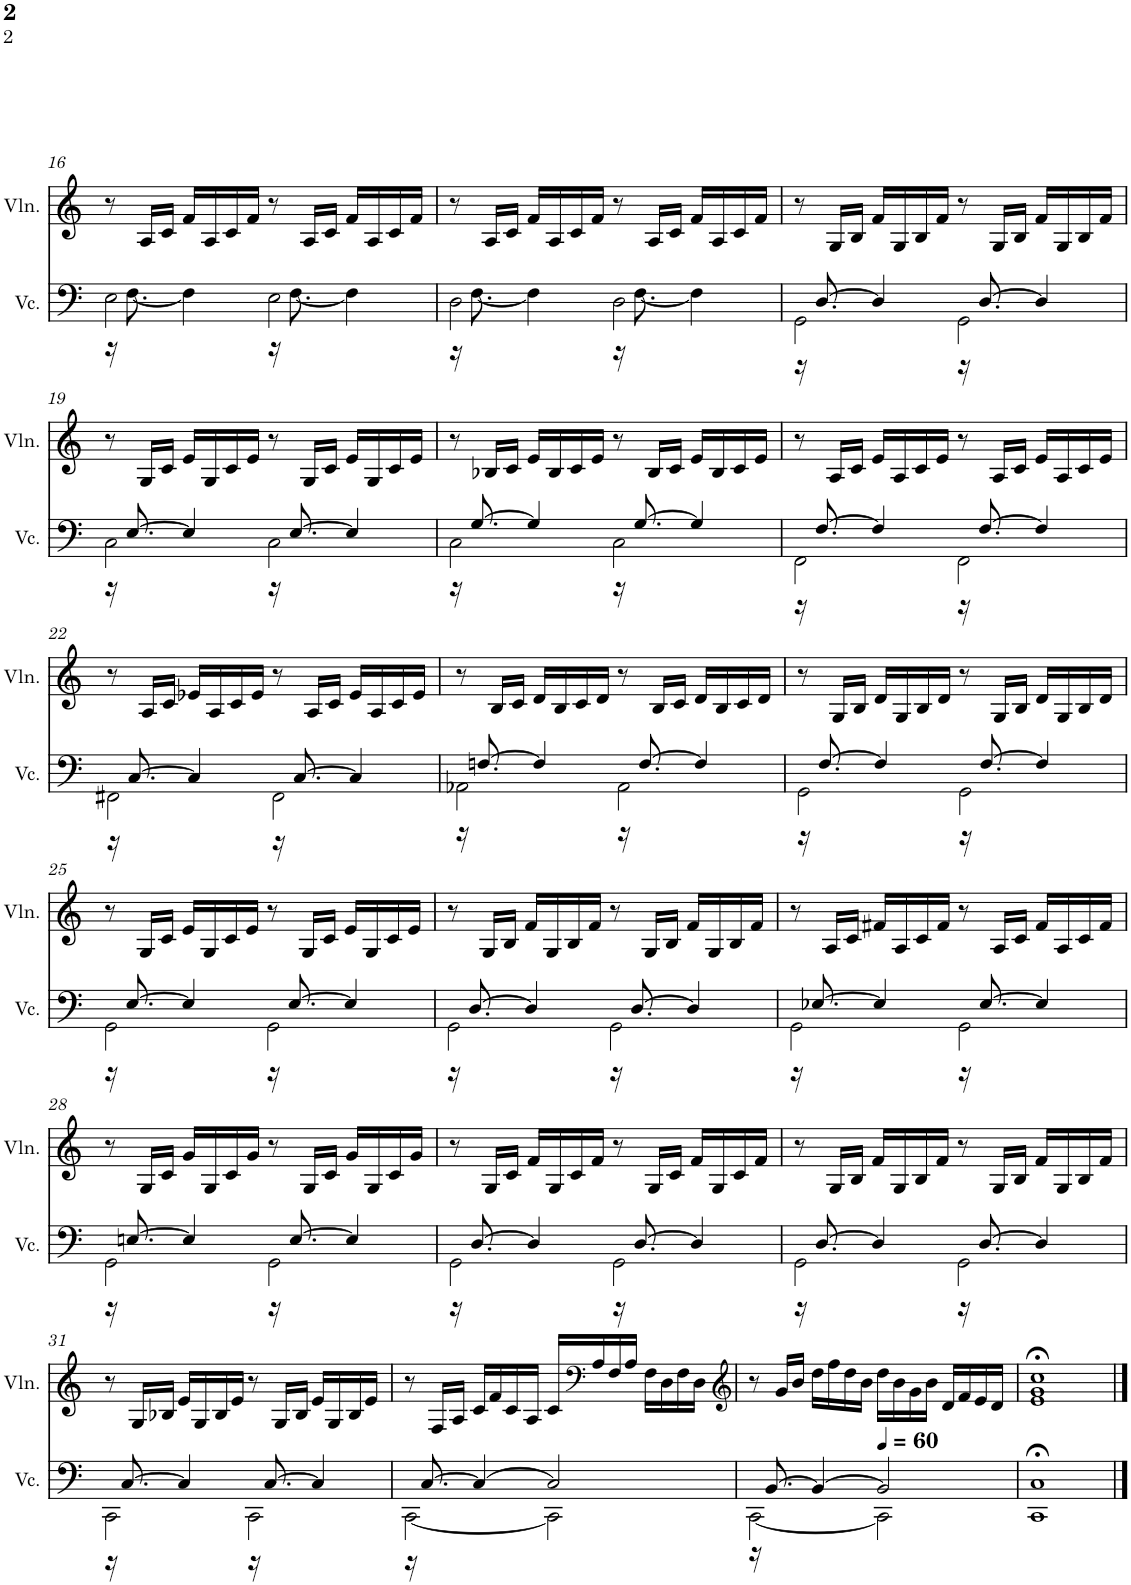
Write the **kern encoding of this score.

**kern	**kern
*part2	*part1
*staff2	*staff1
*I"大提琴	*I"小提琴
!!LO:PB:g=z
*clefF4	*clefG2
*k[]	*k[]
*M4/4	*M4/4
=16	=16
*^	*
*	*^	*
2E\	16ryy	16r	8r
.	[8.F\	4..ryy	.
.	.	.	16A/LL
.	.	.	16c/JJ
.	4F\]	.	16f/LL
.	.	.	16A/
.	.	.	16c/
.	.	.	16f/JJ
2E\	16ryy	16r	8r
.	[8.F\	4..ryy	.
.	.	.	16A/LL
.	.	.	16c/JJ
.	4F\]	.	16f/LL
.	.	.	16A/
.	.	.	16c/
.	.	.	16f/JJ
=17	=17	=17	=17
2D\	16ryy	16r	8r
.	[8.F\	4..ryy	.
.	.	.	16A/LL
.	.	.	16c/JJ
.	4F\]	.	16f/LL
.	.	.	16A/
.	.	.	16c/
.	.	.	16f/JJ
2D\	16ryy	16r	8r
.	[8.F\	4..ryy	.
.	.	.	16A/LL
.	.	.	16c/JJ
.	4F\]	.	16f/LL
.	.	.	16A/
.	.	.	16c/
.	.	.	16f/JJ
=18	=18	=18	=18
2GG\	16ryy	16r	8r
.	[8.D/	4..ryy	.
.	.	.	16G/LL
.	.	.	16B/JJ
.	4D/]	.	16f/LL
.	.	.	16G/
.	.	.	16B/
.	.	.	16f/JJ
2GG\	16ryy	16r	8r
.	[8.D/	4..ryy	.
.	.	.	16G/LL
.	.	.	16B/JJ
.	4D/]	.	16f/LL
.	.	.	16G/
.	.	.	16B/
.	.	.	16f/JJ
!!LO:LB:g=z
=19	=19	=19	=19
2C\	16ryy	16r	8r
.	[8.E/	4..ryy	.
.	.	.	16G/LL
.	.	.	16c/JJ
.	4E/]	.	16e/LL
.	.	.	16G/
.	.	.	16c/
.	.	.	16e/JJ
2C\	16ryy	16r	8r
.	[8.E/	4..ryy	.
.	.	.	16G/LL
.	.	.	16c/JJ
.	4E/]	.	16e/LL
.	.	.	16G/
.	.	.	16c/
.	.	.	16e/JJ
=20	=20	=20	=20
2C\	16ryy	16r	8r
.	[8.G/	4..ryy	.
.	.	.	16B-X/LL
.	.	.	16c/JJ
.	4G/]	.	16e/LL
.	.	.	16B-/
.	.	.	16c/
.	.	.	16e/JJ
2C\	16ryy	16r	8r
.	[8.G/	4..ryy	.
.	.	.	16B-/LL
.	.	.	16c/JJ
.	4G/]	.	16e/LL
.	.	.	16B-/
.	.	.	16c/
.	.	.	16e/JJ
=21	=21	=21	=21
2FF\	16ryy	16r	8r
.	[8.F/	4..ryy	.
.	.	.	16A/LL
.	.	.	16c/JJ
.	4F/]	.	16e/LL
.	.	.	16A/
.	.	.	16c/
.	.	.	16e/JJ
2FF\	16ryy	16r	8r
.	[8.F/	4..ryy	.
.	.	.	16A/LL
.	.	.	16c/JJ
.	4F/]	.	16e/LL
.	.	.	16A/
.	.	.	16c/
.	.	.	16e/JJ
!!LO:LB:g=z
=22	=22	=22	=22
2FF#X\	16ryy	16r	8r
.	[8.C/	4..ryy	.
.	.	.	16A/LL
.	.	.	16c/JJ
.	4C/]	.	16e-X/LL
.	.	.	16A/
.	.	.	16c/
.	.	.	16e-/JJ
2FF#\	16ryy	16r	8r
.	[8.C/	4..ryy	.
.	.	.	16A/LL
.	.	.	16c/JJ
.	4C/]	.	16e-/LL
.	.	.	16A/
.	.	.	16c/
.	.	.	16e-/JJ
=23	=23	=23	=23
2AA-X\	16ryy	16r	8r
.	[8.Fn/	4..ryy	.
.	.	.	16B/LL
.	.	.	16c/JJ
.	4F/]	.	16d/LL
.	.	.	16B/
.	.	.	16c/
.	.	.	16d/JJ
2AA-\	16ryy	16r	8r
.	[8.F/	4..ryy	.
.	.	.	16B/LL
.	.	.	16c/JJ
.	4F/]	.	16d/LL
.	.	.	16B/
.	.	.	16c/
.	.	.	16d/JJ
=24	=24	=24	=24
2GG\	16ryy	16r	8r
.	[8.F/	4..ryy	.
.	.	.	16G/LL
.	.	.	16B/JJ
.	4F/]	.	16d/LL
.	.	.	16G/
.	.	.	16B/
.	.	.	16d/JJ
2GG\	16ryy	16r	8r
.	[8.F/	4..ryy	.
.	.	.	16G/LL
.	.	.	16B/JJ
.	4F/]	.	16d/LL
.	.	.	16G/
.	.	.	16B/
.	.	.	16d/JJ
!!LO:LB:g=z
=25	=25	=25	=25
2GG\	16ryy	16r	8r
.	[8.E/	4..ryy	.
.	.	.	16G/LL
.	.	.	16c/JJ
.	4E/]	.	16e/LL
.	.	.	16G/
.	.	.	16c/
.	.	.	16e/JJ
2GG\	16ryy	16r	8r
.	[8.E/	4..ryy	.
.	.	.	16G/LL
.	.	.	16c/JJ
.	4E/]	.	16e/LL
.	.	.	16G/
.	.	.	16c/
.	.	.	16e/JJ
=26	=26	=26	=26
2GG\	16ryy	16r	8r
.	[8.D/	4..ryy	.
.	.	.	16G/LL
.	.	.	16B/JJ
.	4D/]	.	16f/LL
.	.	.	16G/
.	.	.	16B/
.	.	.	16f/JJ
2GG\	16ryy	16r	8r
.	[8.D/	4..ryy	.
.	.	.	16G/LL
.	.	.	16B/JJ
.	4D/]	.	16f/LL
.	.	.	16G/
.	.	.	16B/
.	.	.	16f/JJ
=27	=27	=27	=27
2GG\	16ryy	16r	8r
.	[8.E-X/	4..ryy	.
.	.	.	16A/LL
.	.	.	16c/JJ
.	4E-/]	.	16f#X/LL
.	.	.	16A/
.	.	.	16c/
.	.	.	16f#/JJ
2GG\	16ryy	16r	8r
.	[8.E-/	4..ryy	.
.	.	.	16A/LL
.	.	.	16c/JJ
.	4E-/]	.	16f#/LL
.	.	.	16A/
.	.	.	16c/
.	.	.	16f#/JJ
!!LO:LB:g=z
=28	=28	=28	=28
2GG\	16ryy	16r	8r
.	[8.En/	4..ryy	.
.	.	.	16G/LL
.	.	.	16c/JJ
.	4E/]	.	16g/LL
.	.	.	16G/
.	.	.	16c/
.	.	.	16g/JJ
2GG\	16ryy	16r	8r
.	[8.E/	4..ryy	.
.	.	.	16G/LL
.	.	.	16c/JJ
.	4E/]	.	16g/LL
.	.	.	16G/
.	.	.	16c/
.	.	.	16g/JJ
=29	=29	=29	=29
2GG\	16ryy	16r	8r
.	[8.D/	4..ryy	.
.	.	.	16G/LL
.	.	.	16c/JJ
.	4D/]	.	16f/LL
.	.	.	16G/
.	.	.	16c/
.	.	.	16f/JJ
2GG\	16ryy	16r	8r
.	[8.D/	4..ryy	.
.	.	.	16G/LL
.	.	.	16c/JJ
.	4D/]	.	16f/LL
.	.	.	16G/
.	.	.	16c/
.	.	.	16f/JJ
=30	=30	=30	=30
2GG\	16ryy	16r	8r
.	[8.D/	4..ryy	.
.	.	.	16G/LL
.	.	.	16B/JJ
.	4D/]	.	16f/LL
.	.	.	16G/
.	.	.	16B/
.	.	.	16f/JJ
2GG\	16ryy	16r	8r
.	[8.D/	4..ryy	.
.	.	.	16G/LL
.	.	.	16B/JJ
.	4D/]	.	16f/LL
.	.	.	16G/
.	.	.	16B/
.	.	.	16f/JJ
!!LO:LB:g=z
=31	=31	=31	=31
2CC\	16ryy	16r	8r
.	[8.C/	4..ryy	.
.	.	.	16G/LL
.	.	.	16B-X/JJ
.	4C/]	.	16e/LL
.	.	.	16G/
.	.	.	16B-/
.	.	.	16e/JJ
2CC\	16ryy	16r	8r
.	[8.C/	4..ryy	.
.	.	.	16G/LL
.	.	.	16B-/JJ
.	4C/]	.	16e/LL
.	.	.	16G/
.	.	.	16B-/
.	.	.	16e/JJ
=32	=32	=32	=32
[2CC\	16ryy	16r	8r
.	[8.C/	2...ryy	.
.	.	.	16F/LL
.	.	.	16A/JJ
.	4C/_	.	16c/LL
.	.	.	16f/
.	.	.	16c/
.	.	.	16A/JJ
2CC\]	2C/]	.	16c/LL
*	*	*	*clefF4
.	.	.	16A/
.	.	.	16F/
.	.	.	16A/JJ
.	.	.	16F\LL
.	.	.	16D\
.	.	.	16F\
.	.	.	16D\JJ
=33	=33	=33	=33
*	*	*	*clefG2
16ryy	[2CC\	16r	8r
[8.BB/	.	2...ryy	.
.	.	.	16g/LL
.	.	.	16b/JJ
4BB/_	.	.	16dd\LL
.	.	.	16ff\
.	.	.	16dd\
.	.	.	16b\JJ
*	*	*	*MM60
2BB/]	2CC\]	.	16dd\LL
.	.	.	16b\
.	.	.	16g\
.	.	.	16b\JJ
.	.	.	16d/LL
.	.	.	16f/
.	.	.	16e/
.	.	.	16d/JJ
*v	*v	*v	*
=34	=34
1CC;< 1C;<	1e;< 1g;< 1cc;<
==	==
*-	*-
